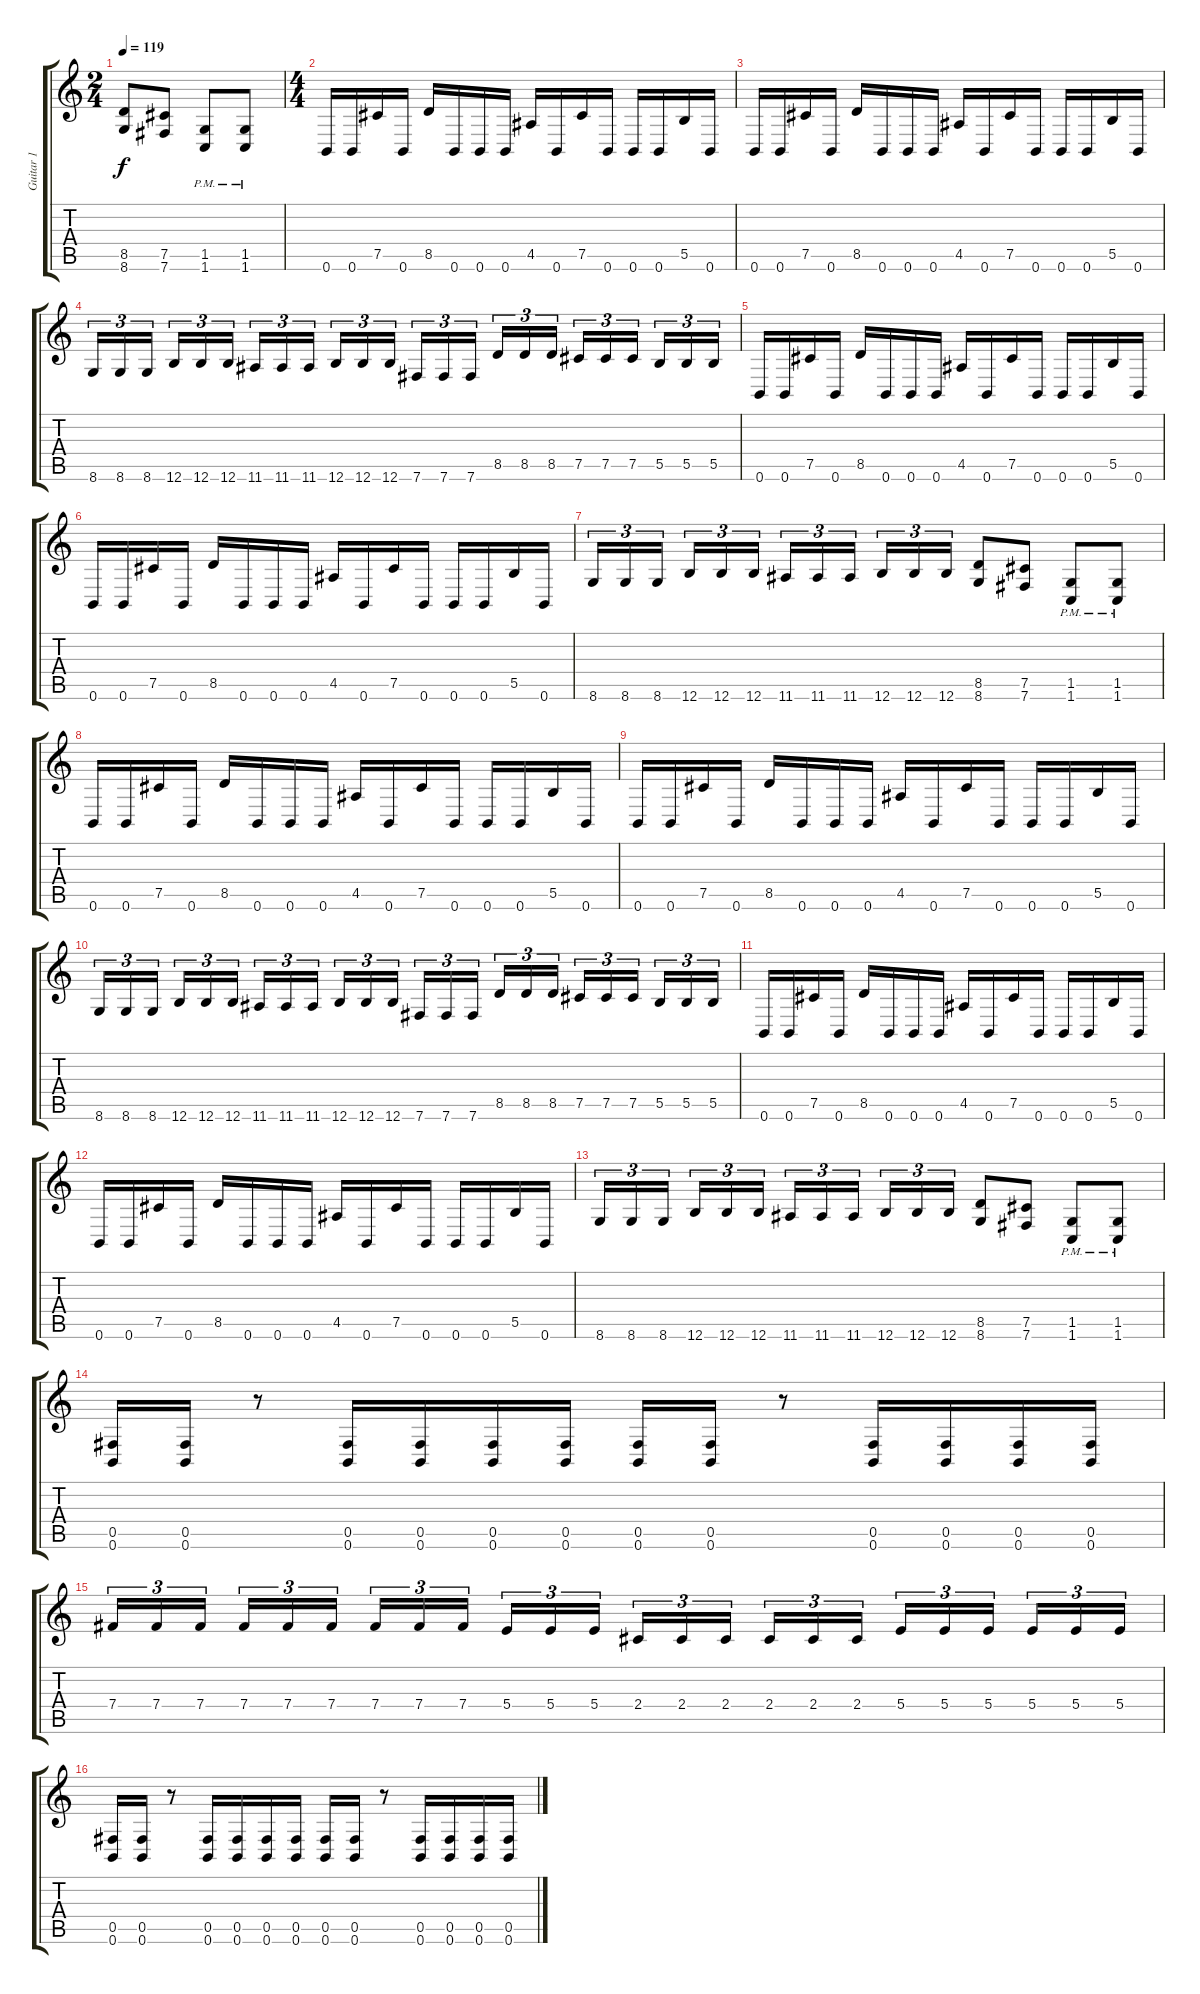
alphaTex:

\track ("Guitar 1" "Guitar 1") {instrument distortionguitar}
\staff {score tabs}
\tuning (Db4 Ab3 E3 B2 Gb2 B1) {hide}
\ts (2 4)
\tempo 119
\clef g2
\ks c
(8.5 8.6).8{dy f instrument distortionguitar} (7.5 7.6).8 (1.5{pm} 1.6{pm}).8 (1.5 1.6{pm}).8 |
\ts (4 4)
0.6.16 0.6.16 7.5.16 0.6.16 8.5.16 0.6.16 0.6.16 0.6.16 4.5.16 0.6.16 7.5.16 0.6.16 0.6.16 0.6.16 5.5.16 0.6.16 |
0.6.16 0.6.16 7.5.16 0.6.16 8.5.16 0.6.16 0.6.16 0.6.16 4.5.16 0.6.16 7.5.16 0.6.16 0.6.16 0.6.16 5.5.16 0.6.16 |
8.6.16{tu (3 2)} 8.6.16{tu (3 2)} 8.6.16{tu (3 2)} 12.6.16{tu (3 2)} 12.6.16{tu (3 2)} 12.6.16{tu (3 2)} 11.6.16{tu (3 2)} 11.6.16{tu (3 2)} 11.6.16{tu (3 2)} 12.6.16{tu (3 2)} 12.6.16{tu (3 2)} 12.6.16{tu (3 2)} 7.6.16{tu (3 2)} 7.6.16{tu (3 2)} 7.6.16{tu (3 2)} 8.5.16{tu (3 2)} 8.5.16{tu (3 2)} 8.5.16{tu (3 2)} 7.5.16{tu (3 2)} 7.5.16{tu (3 2)} 7.5.16{tu (3 2)} 5.5.16{tu (3 2)} 5.5.16{tu (3 2)} 5.5.16{tu (3 2)} |
0.6.16 0.6.16 7.5.16 0.6.16 8.5.16 0.6.16 0.6.16 0.6.16 4.5.16 0.6.16 7.5.16 0.6.16 0.6.16 0.6.16 5.5.16 0.6.16 |
0.6.16 0.6.16 7.5.16 0.6.16 8.5.16 0.6.16 0.6.16 0.6.16 4.5.16 0.6.16 7.5.16 0.6.16 0.6.16 0.6.16 5.5.16 0.6.16 |
8.6.16{tu (3 2)} 8.6.16{tu (3 2)} 8.6.16{tu (3 2)} 12.6.16{tu (3 2)} 12.6.16{tu (3 2)} 12.6.16{tu (3 2)} 11.6.16{tu (3 2)} 11.6.16{tu (3 2)} 11.6.16{tu (3 2)} 12.6.16{tu (3 2)} 12.6.16{tu (3 2)} 12.6.16{tu (3 2)} (8.5 8.6).8 (7.5 7.6).8 (1.5{pm} 1.6{pm}).8 (1.5{pm} 1.6{pm}).8 |
0.6.16 0.6.16 7.5.16 0.6.16 8.5.16 0.6.16 0.6.16 0.6.16 4.5.16 0.6.16 7.5.16 0.6.16 0.6.16 0.6.16 5.5.16 0.6.16 |
0.6.16 0.6.16 7.5.16 0.6.16 8.5.16 0.6.16 0.6.16 0.6.16 4.5.16 0.6.16 7.5.16 0.6.16 0.6.16 0.6.16 5.5.16 0.6.16 |
8.6.16{tu (3 2)} 8.6.16{tu (3 2)} 8.6.16{tu (3 2)} 12.6.16{tu (3 2)} 12.6.16{tu (3 2)} 12.6.16{tu (3 2)} 11.6.16{tu (3 2)} 11.6.16{tu (3 2)} 11.6.16{tu (3 2)} 12.6.16{tu (3 2)} 12.6.16{tu (3 2)} 12.6.16{tu (3 2)} 7.6.16{tu (3 2)} 7.6.16{tu (3 2)} 7.6.16{tu (3 2)} 8.5.16{tu (3 2)} 8.5.16{tu (3 2)} 8.5.16{tu (3 2)} 7.5.16{tu (3 2)} 7.5.16{tu (3 2)} 7.5.16{tu (3 2)} 5.5.16{tu (3 2)} 5.5.16{tu (3 2)} 5.5.16{tu (3 2)} |
0.6.16 0.6.16 7.5.16 0.6.16 8.5.16 0.6.16 0.6.16 0.6.16 4.5.16 0.6.16 7.5.16 0.6.16 0.6.16 0.6.16 5.5.16 0.6.16 |
0.6.16 0.6.16 7.5.16 0.6.16 8.5.16 0.6.16 0.6.16 0.6.16 4.5.16 0.6.16 7.5.16 0.6.16 0.6.16 0.6.16 5.5.16 0.6.16 |
8.6.16{tu (3 2)} 8.6.16{tu (3 2)} 8.6.16{tu (3 2)} 12.6.16{tu (3 2)} 12.6.16{tu (3 2)} 12.6.16{tu (3 2)} 11.6.16{tu (3 2)} 11.6.16{tu (3 2)} 11.6.16{tu (3 2)} 12.6.16{tu (3 2)} 12.6.16{tu (3 2)} 12.6.16{tu (3 2)} (8.5 8.6).8 (7.5 7.6).8 (1.5{pm} 1.6{pm}).8 (1.5{pm} 1.6{pm}).8 |
(0.5 0.6).16 (0.5 0.6).16 r.8 (0.5 0.6).16 (0.5 0.6).16 (0.5 0.6).16 (0.5 0.6).16 (0.5 0.6).16 (0.5 0.6).16 r.8 (0.5 0.6).16 (0.5 0.6).16 (0.5 0.6).16 (0.5 0.6).16 |
7.4.16{tu (3 2)} 7.4.16{tu (3 2)} 7.4.16{tu (3 2)} 7.4.16{tu (3 2)} 7.4.16{tu (3 2)} 7.4.16{tu (3 2)} 7.4.16{tu (3 2)} 7.4.16{tu (3 2)} 7.4.16{tu (3 2)} 5.4.16{tu (3 2)} 5.4.16{tu (3 2)} 5.4.16{tu (3 2)} 2.4.16{tu (3 2)} 2.4.16{tu (3 2)} 2.4.16{tu (3 2)} 2.4.16{tu (3 2)} 2.4.16{tu (3 2)} 2.4.16{tu (3 2)} 5.4.16{tu (3 2)} 5.4.16{tu (3 2)} 5.4.16{tu (3 2)} 5.4.16{tu (3 2)} 5.4.16{tu (3 2)} 5.4.16{tu (3 2)} |
(0.5 0.6).16 (0.5 0.6).16 r.8 (0.5 0.6).16 (0.5 0.6).16 (0.5 0.6).16 (0.5 0.6).16 (0.5 0.6).16 (0.5 0.6).16 r.8 (0.5 0.6).16 (0.5 0.6).16 (0.5 0.6).16 (0.5 0.6).16
